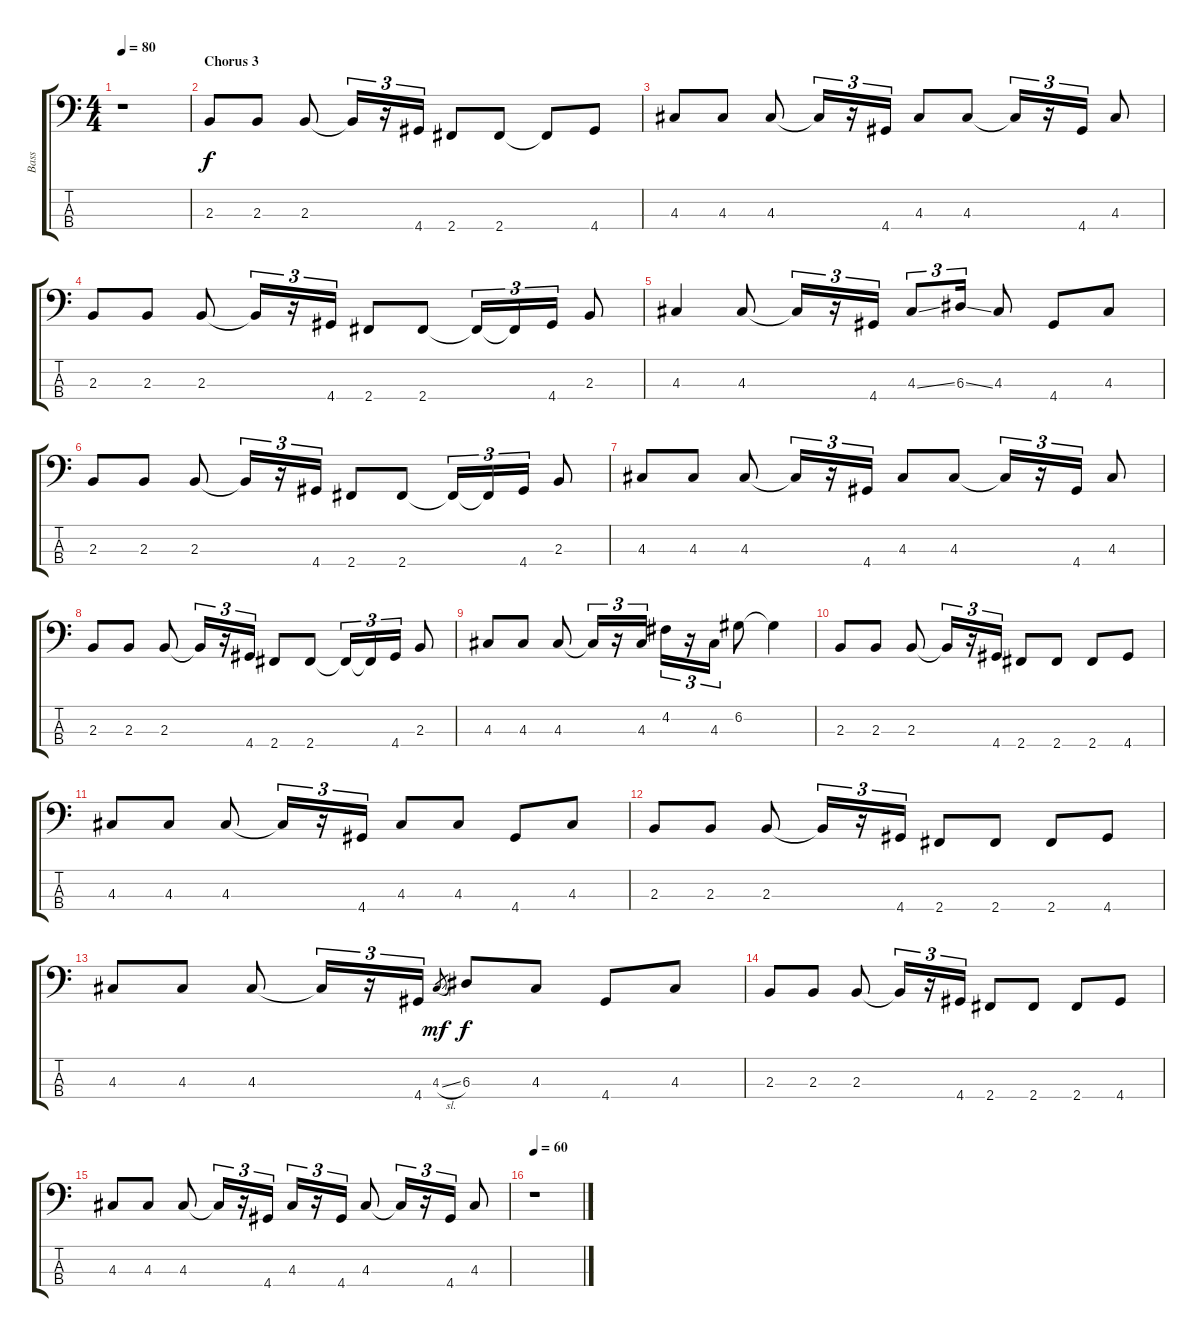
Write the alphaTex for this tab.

\track ("Bass" "Bass") {instrument electricbasspick}
\staff {score tabs}
\tuning (G2 D2 A1 E1) {hide}
\ts (4 4)
\tempo 80
\clef f4
\ks c
r.1{dy f} |
\section ("" "Chorus 3")
2.3.8 2.3.8 2.3.8 2.3{t}.16{tu (3 2)} r.16{tu (3 2)} 4.4.16{tu (3 2)} 2.4.8 2.4.8 2.4{t}.8 4.4.8 |
4.3.8 4.3.8 4.3.8 4.3{t}.16{tu (3 2)} r.16{tu (3 2)} 4.4.16{tu (3 2)} 4.3.8 4.3.8 4.3{t}.16{tu (3 2)} r.16{tu (3 2)} 4.4.16{tu (3 2)} 4.3.8 |
2.3.8 2.3.8 2.3.8 2.3{t}.16{tu (3 2)} r.16{tu (3 2)} 4.4.16{tu (3 2)} 2.4.8 2.4.8 2.4{t}.16{tu (3 2)} 2.4{t}.16{tu (3 2)} 4.4.16{tu (3 2)} 2.3.8 |
4.3.4 4.3.8 4.3{t}.16{tu (3 2)} r.16{tu (3 2)} 4.4.16{tu (3 2)} 4.3{ss}.8{tu (3 2)} 6.3{ss}.16{tu (3 2)} 4.3.8 4.4.8 4.3.8 |
2.3.8 2.3.8 2.3.8 2.3{t}.16{tu (3 2)} r.16{tu (3 2)} 4.4.16{tu (3 2)} 2.4.8 2.4.8 2.4{t}.16{tu (3 2)} 2.4{t}.16{tu (3 2)} 4.4.16{tu (3 2)} 2.3.8 |
4.3.8 4.3.8 4.3.8 4.3{t}.16{tu (3 2)} r.16{tu (3 2)} 4.4.16{tu (3 2)} 4.3.8 4.3.8 4.3{t}.16{tu (3 2)} r.16{tu (3 2)} 4.4.16{tu (3 2)} 4.3.8 |
2.3.8 2.3.8 2.3.8 2.3{t}.16{tu (3 2)} r.16{tu (3 2)} 4.4.16{tu (3 2)} 2.4.8 2.4.8 2.4{t}.16{tu (3 2)} 2.4{t}.16{tu (3 2)} 4.4.16{tu (3 2)} 2.3.8 |
4.3.8 4.3.8 4.3.8 4.3{t}.16{tu (3 2)} r.16{tu (3 2)} 4.3.16{tu (3 2)} 4.2.16{tu (3 2)} r.16{tu (3 2)} 4.3.16{tu (3 2)} 6.2.8 6.2{t}.4 |
2.3.8 2.3.8 2.3.8 2.3{t}.16{tu (3 2)} r.16{tu (3 2)} 4.4.16{tu (3 2)} 2.4.8 2.4.8 2.4.8 4.4.8 |
4.3.8 4.3.8 4.3.8 4.3{t}.16{tu (3 2)} r.16{tu (3 2)} 4.4.16{tu (3 2)} 4.3.8 4.3.8 4.4.8 4.3.8 |
2.3.8 2.3.8 2.3.8 2.3{t}.16{tu (3 2)} r.16{tu (3 2)} 4.4.16{tu (3 2)} 2.4.8 2.4.8 2.4.8 4.4.8 |
4.3.8 4.3.8 4.3.8 4.3{t}.16{tu (3 2)} r.16{tu (3 2)} 4.4.16{tu (3 2)} 4.3{sl}.8{gr dy mf} 6.3.8{dy f} 4.3.8 4.4.8 4.3.8 |
2.3.8 2.3.8 2.3.8 2.3{t}.16{tu (3 2)} r.16{tu (3 2)} 4.4.16{tu (3 2)} 2.4.8 2.4.8 2.4.8 4.4.8 |
4.3.8 4.3.8 4.3.8 4.3{t}.16{tu (3 2)} r.16{tu (3 2)} 4.4.16{tu (3 2)} 4.3.16{tu (3 2)} r.16{tu (3 2)} 4.4.16{tu (3 2)} 4.3.8 4.3{t}.16{tu (3 2)} r.16{tu (3 2)} 4.4.16{tu (3 2)} 4.3.8 |
\tempo 60
r.1
